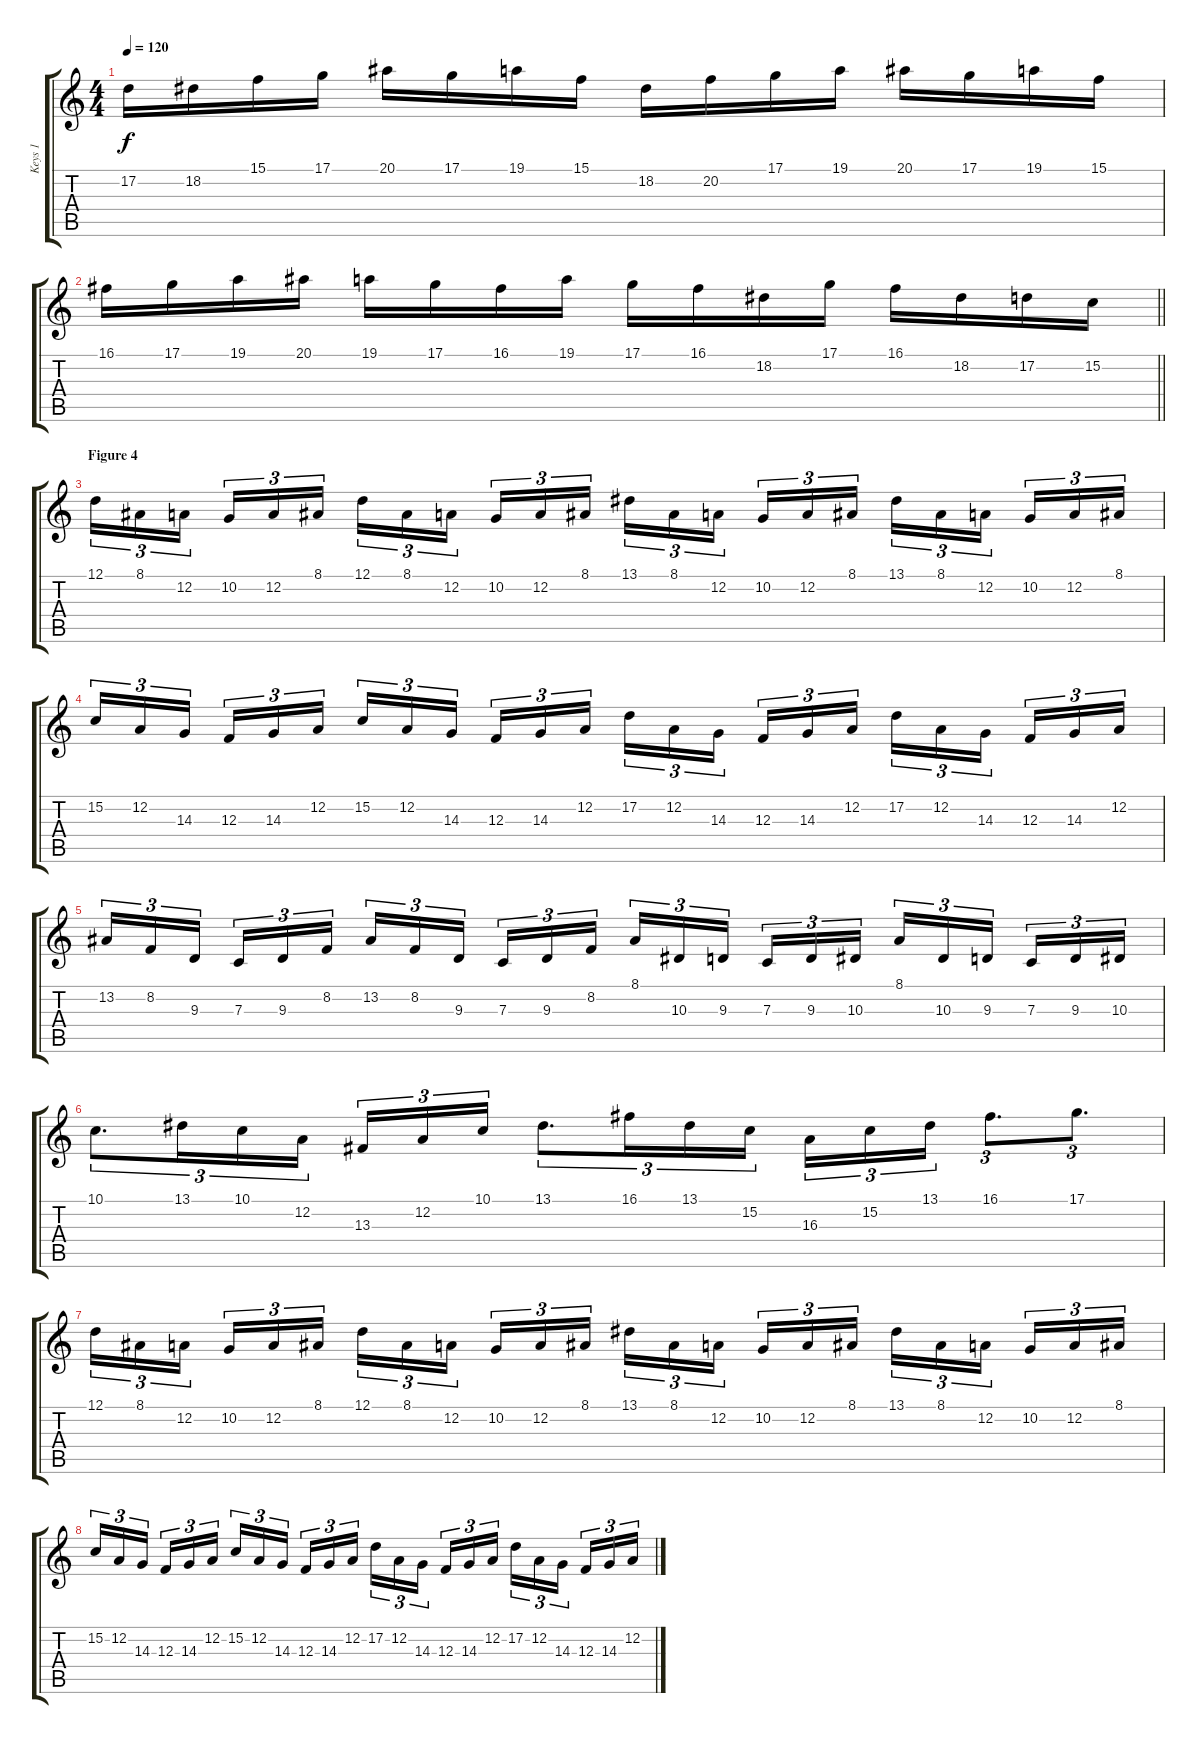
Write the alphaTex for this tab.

\track ("Keys 1" "Keys 1") {instrument harpsichord}
\staff {score tabs}
\tuning (D4 A3 F3 C3 G2 D2) {hide}
\ts (4 4)
\tempo 120
\clef g2
\ks c
17.2.16{dy f} 18.2.16 15.1.16 17.1.16 20.1.16 17.1.16 19.1.16 15.1.16 18.2.16 20.2.16 17.1.16 19.1.16 20.1.16 17.1.16 19.1.16 15.1.16 |
\barLineRight lightlight
16.1.16 17.1.16 19.1.16 20.1.16 19.1.16 17.1.16 16.1.16 19.1.16 17.1.16 16.1.16 18.2.16 17.1.16 16.1.16 18.2.16 17.2.16 15.2.16 |
\section ("" "Figure 4")
12.1.16{tu (3 2)} 8.1.16{tu (3 2)} 12.2.16{tu (3 2) beam splitsecondary} 10.2.16{tu (3 2)} 12.2.16{tu (3 2)} 8.1.16{tu (3 2)} 12.1.16{tu (3 2)} 8.1.16{tu (3 2)} 12.2.16{tu (3 2) beam splitsecondary} 10.2.16{tu (3 2)} 12.2.16{tu (3 2)} 8.1.16{tu (3 2)} 13.1.16{tu (3 2)} 8.1.16{tu (3 2)} 12.2.16{tu (3 2) beam splitsecondary} 10.2.16{tu (3 2)} 12.2.16{tu (3 2)} 8.1.16{tu (3 2)} 13.1.16{tu (3 2)} 8.1.16{tu (3 2)} 12.2.16{tu (3 2) beam splitsecondary} 10.2.16{tu (3 2)} 12.2.16{tu (3 2)} 8.1.16{tu (3 2)} |
15.2.16{tu (3 2)} 12.2.16{tu (3 2)} 14.3.16{tu (3 2) beam splitsecondary} 12.3.16{tu (3 2)} 14.3.16{tu (3 2)} 12.2.16{tu (3 2)} 15.2.16{tu (3 2)} 12.2.16{tu (3 2)} 14.3.16{tu (3 2) beam splitsecondary} 12.3.16{tu (3 2)} 14.3.16{tu (3 2)} 12.2.16{tu (3 2)} 17.2.16{tu (3 2)} 12.2.16{tu (3 2)} 14.3.16{tu (3 2) beam splitsecondary} 12.3.16{tu (3 2)} 14.3.16{tu (3 2)} 12.2.16{tu (3 2)} 17.2.16{tu (3 2)} 12.2.16{tu (3 2)} 14.3.16{tu (3 2) beam splitsecondary} 12.3.16{tu (3 2)} 14.3.16{tu (3 2)} 12.2.16{tu (3 2)} |
13.2.16{tu (3 2)} 8.2.16{tu (3 2)} 9.3.16{tu (3 2) beam splitsecondary} 7.3.16{tu (3 2)} 9.3.16{tu (3 2)} 8.2.16{tu (3 2)} 13.2.16{tu (3 2)} 8.2.16{tu (3 2)} 9.3.16{tu (3 2) beam splitsecondary} 7.3.16{tu (3 2)} 9.3.16{tu (3 2)} 8.2.16{tu (3 2)} 8.1.16{tu (3 2)} 10.3.16{tu (3 2)} 9.3.16{tu (3 2) beam splitsecondary} 7.3.16{tu (3 2)} 9.3.16{tu (3 2)} 10.3.16{tu (3 2)} 8.1.16{tu (3 2)} 10.3.16{tu (3 2)} 9.3.16{tu (3 2) beam splitsecondary} 7.3.16{tu (3 2)} 9.3.16{tu (3 2)} 10.3.16{tu (3 2)} |
10.1.8{d tu (3 2)} 13.1.16{tu (3 2)} 10.1.16{tu (3 2)} 12.2.16{tu (3 2)} 13.3.16{tu (3 2)} 12.2.16{tu (3 2)} 10.1.16{tu (3 2)} 13.1.8{d tu (3 2)} 16.1.16{tu (3 2)} 13.1.16{tu (3 2)} 15.2.16{tu (3 2) beam splitsecondary} 16.3.16{tu (3 2)} 15.2.16{tu (3 2)} 13.1.16{tu (3 2)} 16.1.8{d tu (3 2)} 17.1.8{d tu (3 2)} |
12.1.16{tu (3 2)} 8.1.16{tu (3 2)} 12.2.16{tu (3 2) beam splitsecondary} 10.2.16{tu (3 2)} 12.2.16{tu (3 2)} 8.1.16{tu (3 2)} 12.1.16{tu (3 2)} 8.1.16{tu (3 2)} 12.2.16{tu (3 2) beam splitsecondary} 10.2.16{tu (3 2)} 12.2.16{tu (3 2)} 8.1.16{tu (3 2)} 13.1.16{tu (3 2)} 8.1.16{tu (3 2)} 12.2.16{tu (3 2) beam splitsecondary} 10.2.16{tu (3 2)} 12.2.16{tu (3 2)} 8.1.16{tu (3 2)} 13.1.16{tu (3 2)} 8.1.16{tu (3 2)} 12.2.16{tu (3 2) beam splitsecondary} 10.2.16{tu (3 2)} 12.2.16{tu (3 2)} 8.1.16{tu (3 2)} |
15.2.16{tu (3 2)} 12.2.16{tu (3 2)} 14.3.16{tu (3 2) beam splitsecondary} 12.3.16{tu (3 2)} 14.3.16{tu (3 2)} 12.2.16{tu (3 2)} 15.2.16{tu (3 2)} 12.2.16{tu (3 2)} 14.3.16{tu (3 2) beam splitsecondary} 12.3.16{tu (3 2)} 14.3.16{tu (3 2)} 12.2.16{tu (3 2)} 17.2.16{tu (3 2)} 12.2.16{tu (3 2)} 14.3.16{tu (3 2) beam splitsecondary} 12.3.16{tu (3 2)} 14.3.16{tu (3 2)} 12.2.16{tu (3 2)} 17.2.16{tu (3 2)} 12.2.16{tu (3 2)} 14.3.16{tu (3 2) beam splitsecondary} 12.3.16{tu (3 2)} 14.3.16{tu (3 2)} 12.2.16{tu (3 2)}
